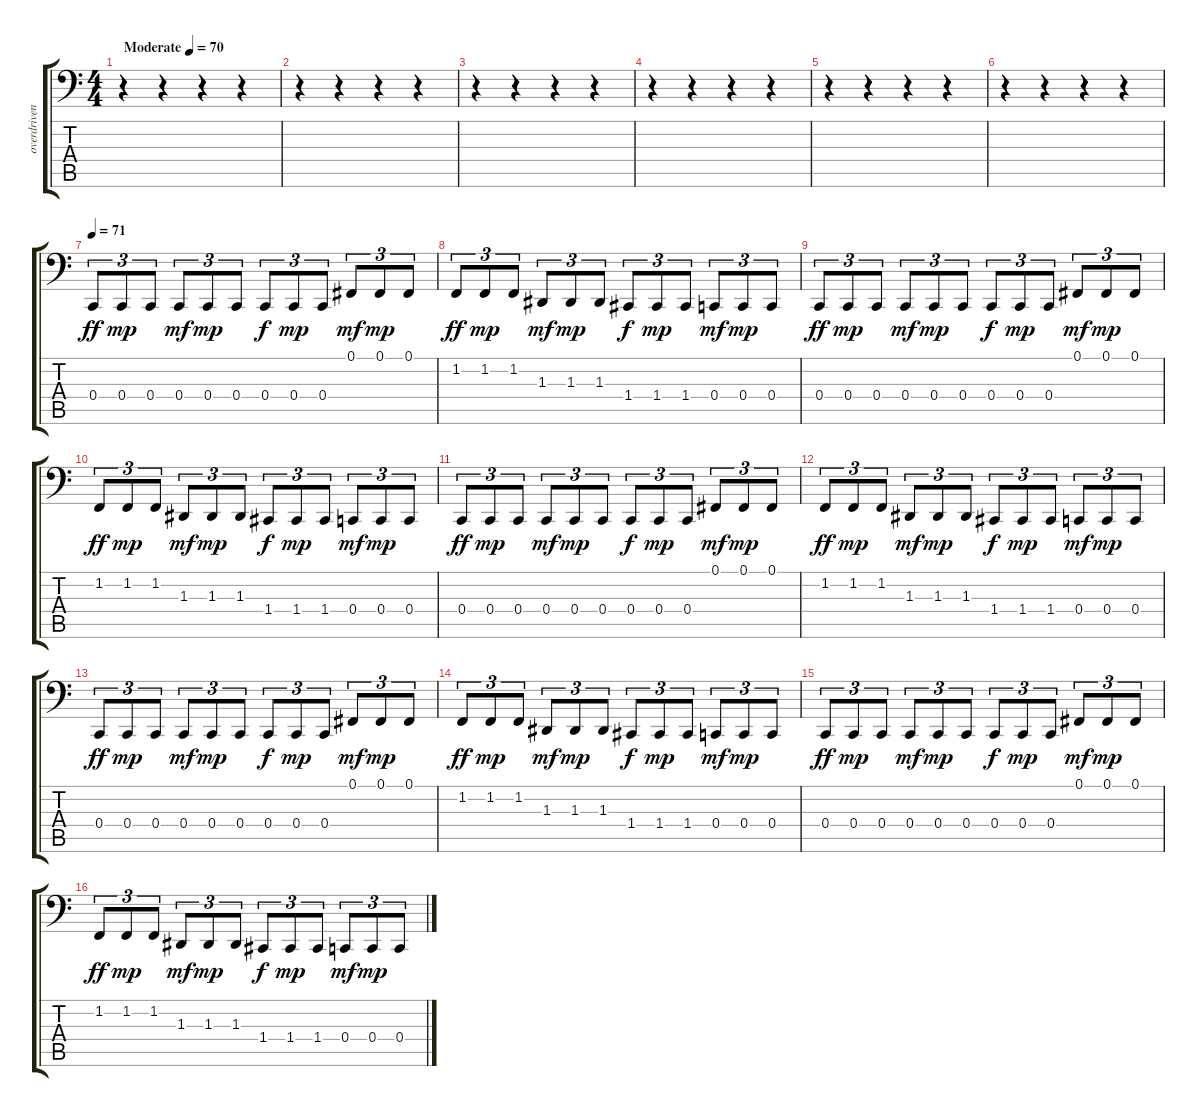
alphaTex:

\track ("overdriven-guitar" "overdriven") {instrument overdrivenguitar}
\staff {score tabs}
\tuning (Gb1 E1 D1 C1 Bb0 Ab0) {hide}
\ts (4 4)
\tempo (70 "Moderate")
\tempo 66
\tempo (70 "Moderate")
\clef f4
\ks c
r.4{dy ff instrument overdrivenguitar} r.4 r.4 r.4 |
r.4 r.4 r.4 r.4 |
r.4 r.4 r.4 r.4 |
r.4 r.4 r.4 r.4 |
r.4 r.4 r.4 r.4 |
r.4 r.4 r.4 r.4 |
\tempo 71
0.4.8{tu (3 2)} 0.4.8{tu (3 2) dy mp} 0.4.8{tu (3 2)} 0.4.8{tu (3 2) dy mf} 0.4.8{tu (3 2) dy mp} 0.4.8{tu (3 2)} 0.4.8{tu (3 2) dy f} 0.4.8{tu (3 2) dy mp} 0.4.8{tu (3 2)} 0.1.8{tu (3 2) dy mf} 0.1.8{tu (3 2) dy mp} 0.1.8{tu (3 2)} |
1.2.8{tu (3 2) dy ff} 1.2.8{tu (3 2) dy mp} 1.2.8{tu (3 2)} 1.3.8{tu (3 2) dy mf} 1.3.8{tu (3 2) dy mp} 1.3.8{tu (3 2)} 1.4.8{tu (3 2) dy f} 1.4.8{tu (3 2) dy mp} 1.4.8{tu (3 2)} 0.4.8{tu (3 2) dy mf} 0.4.8{tu (3 2) dy mp} 0.4.8{tu (3 2)} |
0.4.8{tu (3 2) dy ff} 0.4.8{tu (3 2) dy mp} 0.4.8{tu (3 2)} 0.4.8{tu (3 2) dy mf} 0.4.8{tu (3 2) dy mp} 0.4.8{tu (3 2)} 0.4.8{tu (3 2) dy f} 0.4.8{tu (3 2) dy mp} 0.4.8{tu (3 2)} 0.1.8{tu (3 2) dy mf} 0.1.8{tu (3 2) dy mp} 0.1.8{tu (3 2)} |
1.2.8{tu (3 2) dy ff} 1.2.8{tu (3 2) dy mp} 1.2.8{tu (3 2)} 1.3.8{tu (3 2) dy mf} 1.3.8{tu (3 2) dy mp} 1.3.8{tu (3 2)} 1.4.8{tu (3 2) dy f} 1.4.8{tu (3 2) dy mp} 1.4.8{tu (3 2)} 0.4.8{tu (3 2) dy mf} 0.4.8{tu (3 2) dy mp} 0.4.8{tu (3 2)} |
0.4.8{tu (3 2) dy ff} 0.4.8{tu (3 2) dy mp} 0.4.8{tu (3 2)} 0.4.8{tu (3 2) dy mf} 0.4.8{tu (3 2) dy mp} 0.4.8{tu (3 2)} 0.4.8{tu (3 2) dy f} 0.4.8{tu (3 2) dy mp} 0.4.8{tu (3 2)} 0.1.8{tu (3 2) dy mf} 0.1.8{tu (3 2) dy mp} 0.1.8{tu (3 2)} |
1.2.8{tu (3 2) dy ff} 1.2.8{tu (3 2) dy mp} 1.2.8{tu (3 2)} 1.3.8{tu (3 2) dy mf} 1.3.8{tu (3 2) dy mp} 1.3.8{tu (3 2)} 1.4.8{tu (3 2) dy f} 1.4.8{tu (3 2) dy mp} 1.4.8{tu (3 2)} 0.4.8{tu (3 2) dy mf} 0.4.8{tu (3 2) dy mp} 0.4.8{tu (3 2)} |
0.4.8{tu (3 2) dy ff} 0.4.8{tu (3 2) dy mp} 0.4.8{tu (3 2)} 0.4.8{tu (3 2) dy mf} 0.4.8{tu (3 2) dy mp} 0.4.8{tu (3 2)} 0.4.8{tu (3 2) dy f} 0.4.8{tu (3 2) dy mp} 0.4.8{tu (3 2)} 0.1.8{tu (3 2) dy mf} 0.1.8{tu (3 2) dy mp} 0.1.8{tu (3 2)} |
1.2.8{tu (3 2) dy ff} 1.2.8{tu (3 2) dy mp} 1.2.8{tu (3 2)} 1.3.8{tu (3 2) dy mf} 1.3.8{tu (3 2) dy mp} 1.3.8{tu (3 2)} 1.4.8{tu (3 2) dy f} 1.4.8{tu (3 2) dy mp} 1.4.8{tu (3 2)} 0.4.8{tu (3 2) dy mf} 0.4.8{tu (3 2) dy mp} 0.4.8{tu (3 2)} |
0.4.8{tu (3 2) dy ff} 0.4.8{tu (3 2) dy mp} 0.4.8{tu (3 2)} 0.4.8{tu (3 2) dy mf} 0.4.8{tu (3 2) dy mp} 0.4.8{tu (3 2)} 0.4.8{tu (3 2) dy f} 0.4.8{tu (3 2) dy mp} 0.4.8{tu (3 2)} 0.1.8{tu (3 2) dy mf} 0.1.8{tu (3 2) dy mp} 0.1.8{tu (3 2)} |
1.2.8{tu (3 2) dy ff} 1.2.8{tu (3 2) dy mp} 1.2.8{tu (3 2)} 1.3.8{tu (3 2) dy mf} 1.3.8{tu (3 2) dy mp} 1.3.8{tu (3 2)} 1.4.8{tu (3 2) dy f} 1.4.8{tu (3 2) dy mp} 1.4.8{tu (3 2)} 0.4.8{tu (3 2) dy mf} 0.4.8{tu (3 2) dy mp} 0.4.8{tu (3 2)}
